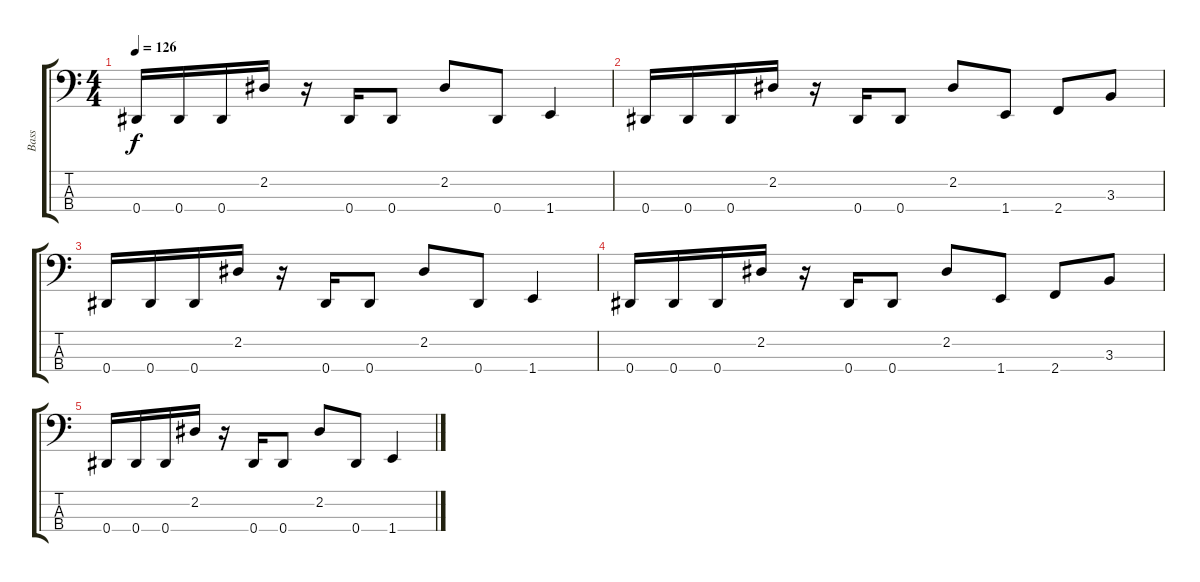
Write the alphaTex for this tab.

\track ("Bass" "Bass") {instrument electricbasspick}
\staff {score tabs}
\tuning (Gb2 Db2 Ab1 Eb1) {hide}
\ts (4 4)
\tempo 126
\clef f4
\ks c
0.4.16{dy f} 0.4.16 0.4.16 2.2.16 r.16 0.4.16 0.4.8 2.2.8 0.4.8 1.4.4 |
0.4.16 0.4.16 0.4.16 2.2.16 r.16 0.4.16 0.4.8 2.2.8 1.4.8 2.4.8 3.3.8 |
0.4.16 0.4.16 0.4.16 2.2.16 r.16 0.4.16 0.4.8 2.2.8 0.4.8 1.4.4 |
0.4.16 0.4.16 0.4.16 2.2.16 r.16 0.4.16 0.4.8 2.2.8 1.4.8 2.4.8 3.3.8 |
0.4.16 0.4.16 0.4.16 2.2.16 r.16 0.4.16 0.4.8 2.2.8 0.4.8 1.4.4
